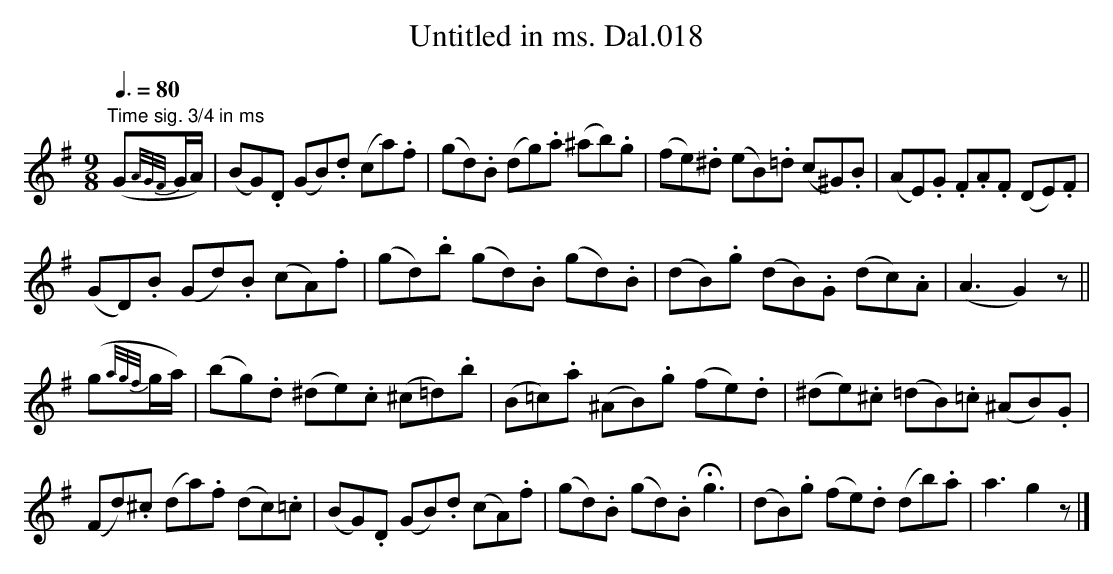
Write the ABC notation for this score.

X:1
T:Untitled in ms. Dal.018
M:9/8
L:1/8
Q:3/8=80
K:G
"Time sig. 3/4 in ms"(G{3A/G/F/}G/A/) |(BG).D (GB).d (ca).f | (gd).B (dg).a (^ab).g | (fe).^d (eB).=d (c^G).B | (AE).G .F.A.F (DE).F |
(GD).B (Gd).B (cA).f | (gd).b (gd).B (gd).B | (dB).g (dB).G (dc).A | (A3G2)z||
(g{3a/g/f/}g/a/) | (bg).d (^de).c (^c=d).b |(B=c).a (^AB).g (fe).d | (^de).^c (=dB).=c (^AB).G |
(Fd).^c (da).f (dc).=c |(BG).D (GB).d (cA).f |(gd).B (gd).B Hg3  | (dB).g (fe).d (db).a | a3g2z |]
